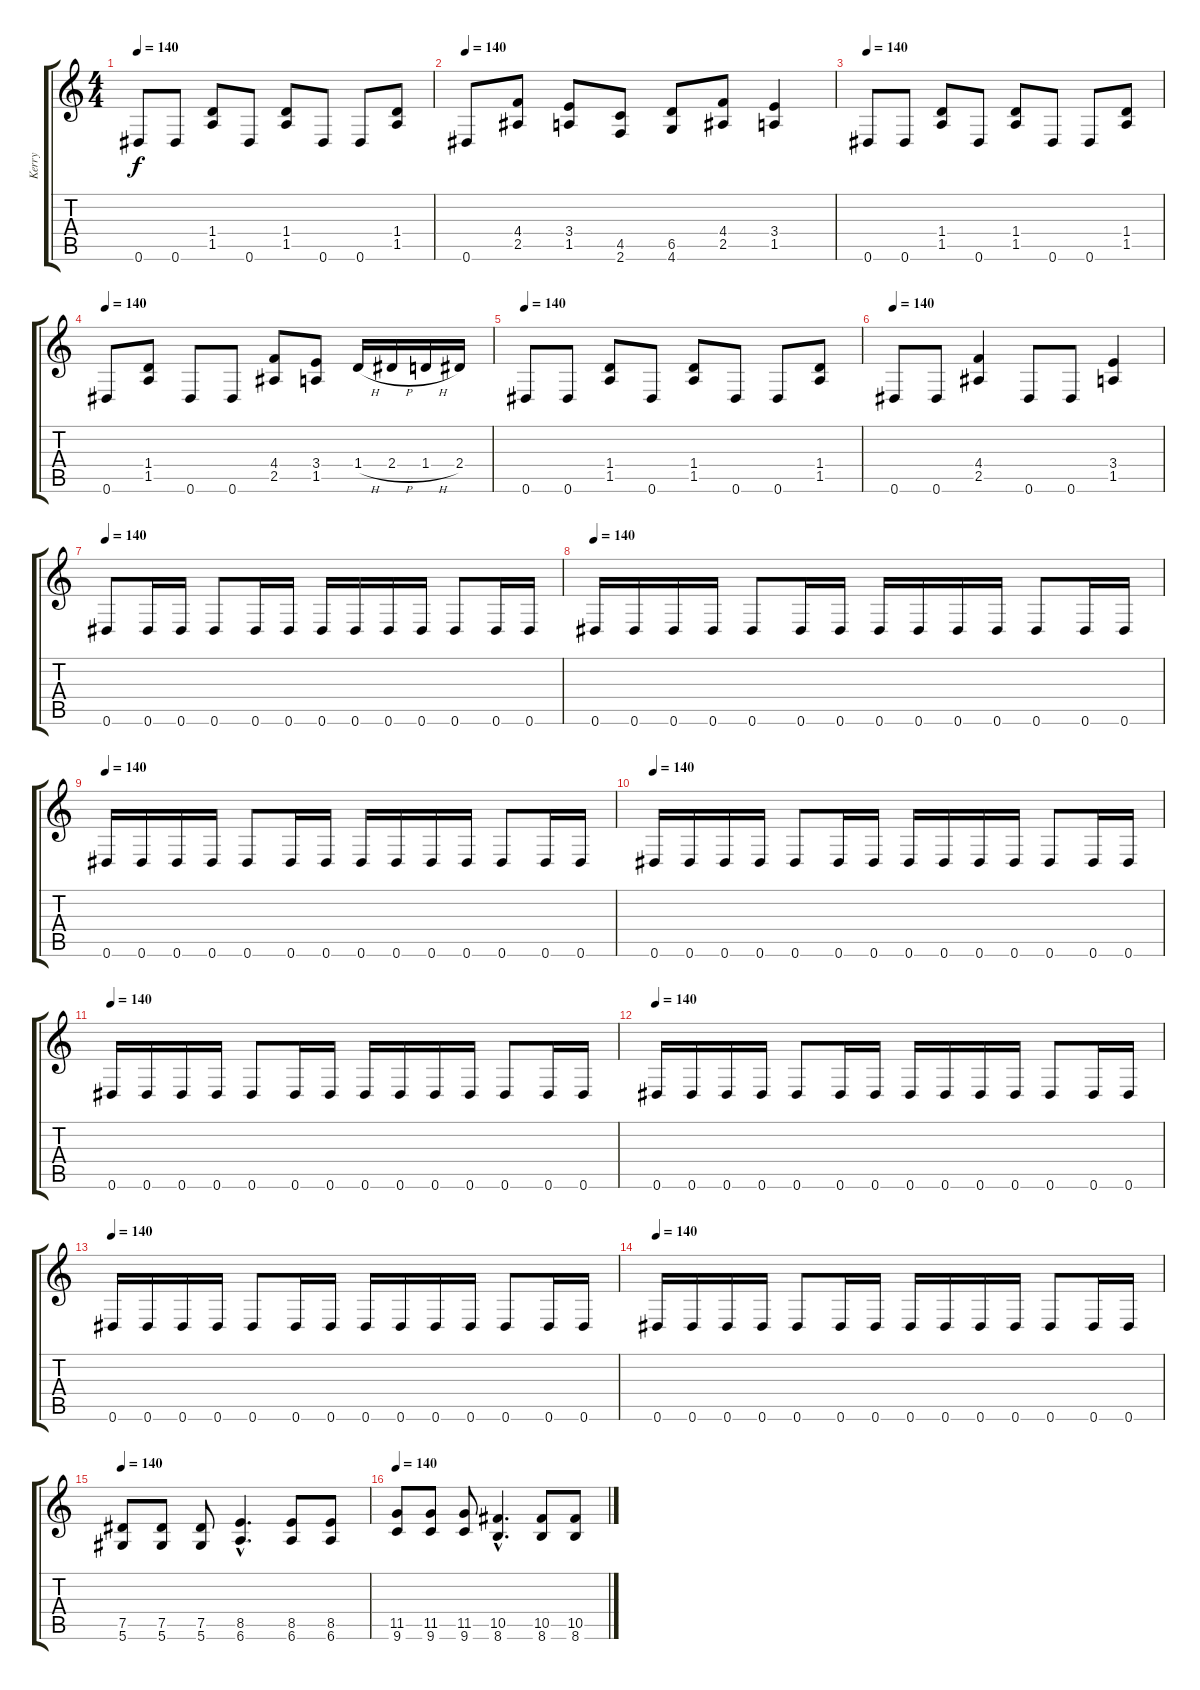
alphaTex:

\track ("Kerry" "Kerry") {instrument distortionguitar}
\staff {score tabs}
\tuning (Eb4 Bb3 Gb3 Db3 Ab2 Eb2) {hide}
\ts (4 4)
\tempo 140
\clef g2
\ks c
0.6.8{dy f} 0.6.8 (1.4 1.5).8 0.6.8 (1.4 1.5).8 0.6.8 0.6.8 (1.4 1.5).8 |
\tempo 140
0.6.8 (4.4 2.5).8 (3.4 1.5).8 (4.5 2.6).8 (6.5 4.6).8 (4.4 2.5).8 (3.4 1.5).4 |
\tempo 140
0.6.8 0.6.8 (1.4 1.5).8 0.6.8 (1.4 1.5).8 0.6.8 0.6.8 (1.4 1.5).8 |
\tempo 140
0.6.8 (1.4 1.5).8 0.6.8 0.6.8 (4.4 2.5).8 (3.4 1.5).8 1.4{h}.16 2.4{h}.16 1.4{h}.16 2.4.16 |
\tempo 140
0.6.8 0.6.8 (1.4 1.5).8 0.6.8 (1.4 1.5).8 0.6.8 0.6.8 (1.4 1.5).8 |
\tempo 140
0.6.8 0.6.8 (4.4 2.5).4 0.6.8 0.6.8 (3.4 1.5).4 |
\tempo 140
0.6.8 0.6.16 0.6.16 0.6.8 0.6.16 0.6.16 0.6.16 0.6.16 0.6.16 0.6.16 0.6.8 0.6.16 0.6.16 |
\tempo 140
0.6.16 0.6.16 0.6.16 0.6.16 0.6.8 0.6.16 0.6.16 0.6.16 0.6.16 0.6.16 0.6.16 0.6.8 0.6.16 0.6.16 |
\tempo 140
0.6.16 0.6.16 0.6.16 0.6.16 0.6.8 0.6.16 0.6.16 0.6.16 0.6.16 0.6.16 0.6.16 0.6.8 0.6.16 0.6.16 |
\tempo 140
0.6.16 0.6.16 0.6.16 0.6.16 0.6.8 0.6.16 0.6.16 0.6.16 0.6.16 0.6.16 0.6.16 0.6.8 0.6.16 0.6.16 |
\tempo 140
0.6.16 0.6.16 0.6.16 0.6.16 0.6.8 0.6.16 0.6.16 0.6.16 0.6.16 0.6.16 0.6.16 0.6.8 0.6.16 0.6.16 |
\tempo 140
0.6.16 0.6.16 0.6.16 0.6.16 0.6.8 0.6.16 0.6.16 0.6.16 0.6.16 0.6.16 0.6.16 0.6.8 0.6.16 0.6.16 |
\tempo 140
0.6.16 0.6.16 0.6.16 0.6.16 0.6.8 0.6.16 0.6.16 0.6.16 0.6.16 0.6.16 0.6.16 0.6.8 0.6.16 0.6.16 |
\tempo 140
0.6.16 0.6.16 0.6.16 0.6.16 0.6.8 0.6.16 0.6.16 0.6.16 0.6.16 0.6.16 0.6.16 0.6.8 0.6.16 0.6.16 |
\tempo 140
(7.5 5.6).8 (7.5 5.6).8 (7.5 5.6).8 (8.5{hac} 6.6{hac}).4{d} (8.5 6.6).8 (8.5 6.6).8 |
\tempo 140
(11.5 9.6).8 (11.5 9.6).8 (11.5 9.6).8 (10.5{hac} 8.6{hac}).4{d} (10.5 8.6).8 (10.5 8.6).8
